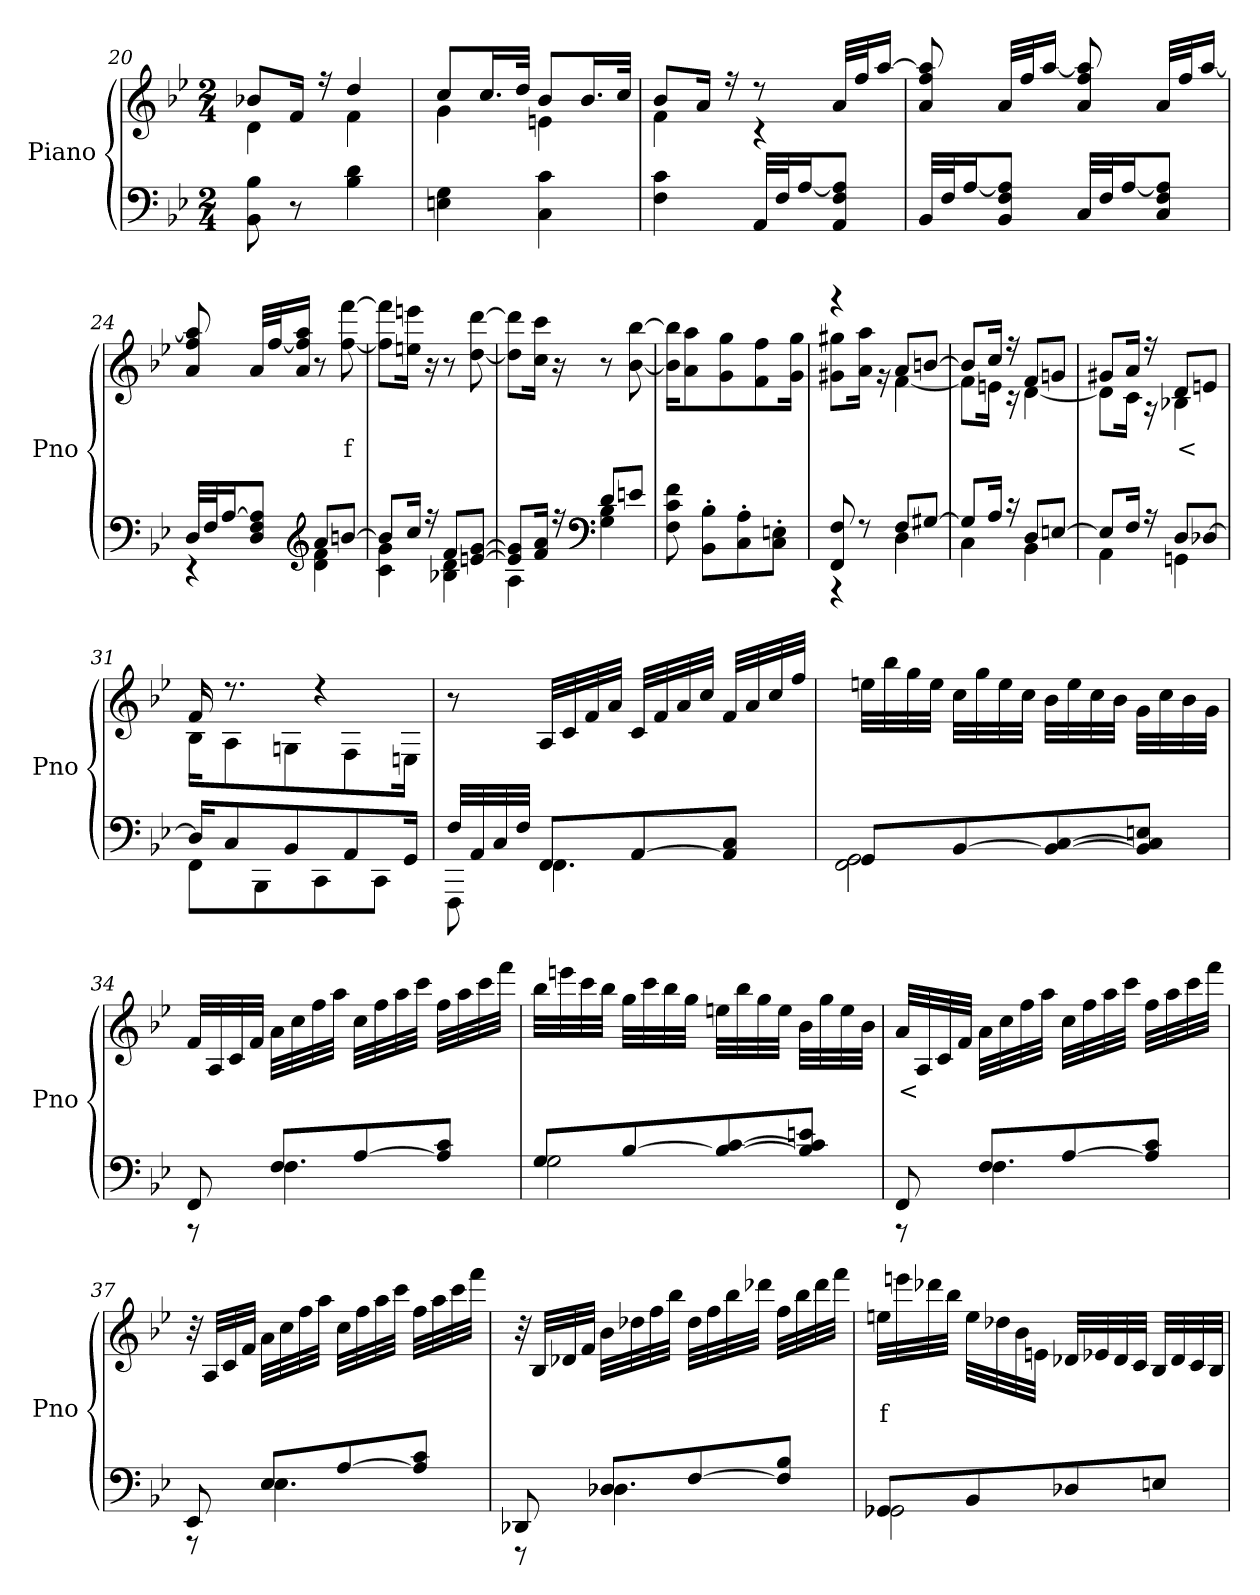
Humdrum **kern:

**kern	**kern	**text
*part2	*part1	*part1
*staff2	*staff1	*staff1
*I"Piano	*I"Piano	*
*I'Pno	*I'Pno	*
*clefF4	*clefG2	*
*k[b-e-]	*k[b-e-]	*
*B-:	*B-:	*
*M2/4	*M2/4	*
=20	=20	=20
*	*^	*
8BB-\ 8B-\	8b-X/L	4d\	.
8r	16f/Jk	.	.
.	16r	.	.
4B-\ 4d\	4dd/	4f\	.
!!LO:LB:g=z	!!
=21	=21	=21	=21
4En\ 4G\	8cc/L	4g\	.
.	16.cc/L	.	.
.	32dd/JJk	.	.
4C\ 4c\	8b-/L	4en\	.
.	16.b-/L	.	.
.	32cc/JJk	.	.
=22	=22	=22	=22
4F\ 4c\	8b-/L	4f\	.
.	16a/Jk	.	.
.	16r	.	.
!	!	!	!LO:LY:b
32AA/LLL	8r	4r	p
32F/J	.	.	.
[16A/J	.	.	.
8AA/ 8F/ 8A/]J	32a/LLL	.	.
.	32ff/J	.	.
.	[16aa/JJ	.	.
*	*v	*v	*
=23	=23	=23
32BB-/LLL	8a/ 8ff/ 8aa/]	.
32F/J	.	.
[16A/J	.	.
8BB-/ 8F/ 8A/]J	32a/LLL	.
.	32ff/J	.
.	[16aa/JJ	.
32C/LLL	8a/ 8ff/ 8aa/]	.
32F/J	.	.
[16A/J	.	.
8C/ 8F/ 8A/]J	32a/LLL	.
.	32ff/J	.
.	[16aa/JJ	.
=24	=24	=24
*^	*	*
32D/LLL	4r	8a/ 8ff/ 8aa/]	.
32F/J	.	.	.
[16A/J	.	.	.
8D/ 8F/ 8A/]J	.	32a/LLL	.
.	.	[32ff/J	.
.	.	16a/ 16ff/] 16aa/JJ	.
*clefG2	*	*	*
8a/L	4d\ 4f\	8r	.
!	!	!	!LO:LY:b
[8bn/J	.	[8ff\ [8fff\	f
=25	=25	=25	=25
8b/L]	4c\ 4g\	8ff\] 8fff\]L	.
16cc/Jk	.	16een\ 16eeen\Jk	.
16r	.	16r	.
8f/L	4B-X\ 4d\	8r	.
[8en/ [8g/J	.	[8dd\ [8ddd\	.
!!LO:PB:g=z
=26	=26	=26	=26
8e/] 8g/]L	4A\	8dd\] 8ddd\]L	.
16f/ 16a/Jk	.	16cc\ 16ccc\Jk	.
16r	.	16r	.
*clefF4	*	*	*
8d/L	4G\ 4B-\	8r	.
8en/J	.	[8b-\ [8bb-\	.
*v	*v	*	*
=27	=27	=27
8F\ 8c\ 8f\	16b-\] 16bb-\]KL	.
.	8a\ 8aa\	.
8BB-\' 8B-\'L	.	.
.	8g\ 8gg\	.
8C\' 8A\'	.	.
.	8f\ 8ff\	.
8C\' 8En\'J	.	.
.	16g\ 16gg\Jk	.
=28	=28	=28
*^	*^	*
8FF/ 8F/	4r	4r	8g#X\ 8gg#X\L	.
8r	.	.	16a\ 16aa\Jk	.
.	.	.	16r	.
8F/L	4D\	8a/L	[4f\	.
[8G#X/J	.	[8bn/J	.	.
=29	=29	=29	=29	=29
8G#/L]	4C\	8b/L]	8f\L]	.
16A/Jk	.	16cc/Jk	16en\Jk	.
16r	.	16r	16r	.
8D/L	4BB-\	8f/L	[4d\	.
[8En/J	.	8gn/J	.	.
=30	=30	=30	=30	=30
8E/L]	4AA\	8g#X/L	8d\L]	.
16F/Jk	.	16a/Jk	16c\Jk	.
16r	.	16r	16r	.
!	!	!	!	!LO:LY:b
8D/L	4GGn\	8d/L	4B-X\	<
[8D-X/J	.	8en/J	.	.
=31	=31	=31	=31	=31
16D-/KL]	8FF\L	16f/	16B-\KL	.
8C/	.	8.r	8A\	.
.	8BBB-\	.	.	.
8BB-/	.	.	8Gn\	.
.	8CC\	4r	.	.
8AA/	.	.	8F\	.
.	8CC\J	.	.	.
16GG/Jk	.	.	16En\Jk	.
*	*	*v	*v	*
!!LO:LB:g=z
=32	=32	=32	=32
32F/LLL	8FFF\	8r	.
32AA/	.	.	.
32C/	.	.	.
32F/JJJ	.	.	.
8FF/L	4.FF\	32A/LLL	.
.	.	32c/	.
.	.	32f/	.
.	.	32a/JJJ	.
[8AA/	.	32c/LLL	.
.	.	32f/	.
.	.	32a/	.
.	.	32cc/JJJ	.
8AA/] 8C/J	.	32f/LLL	.
.	.	32a/	.
.	.	32cc/	.
.	.	32ff/JJJ	.
=33	=33	=33	=33
8GG/L	2FF\ 2GG\	32een\LLL	.
.	.	32bb-\	.
.	.	32gg\	.
.	.	32ee\JJJ	.
[8BB-/	.	32cc\LLL	.
.	.	32gg\	.
.	.	32ee\	.
.	.	32cc\JJJ	.
8BB-/_ [8C/	.	32b-\LLL	.
.	.	32ee\	.
.	.	32cc\	.
.	.	32b-\JJJ	.
8BB-/] 8C/] 8En/J	.	32g\LLL	.
.	.	32cc\	.
.	.	32b-\	.
.	.	32g\JJJ	.
=34	=34	=34	=34
8FF/	8r	32f/LLL	.
.	.	32A/	.
.	.	32c/	.
.	.	32f/JJJ	.
8F/L	4.F\	32a\LLL	.
.	.	32cc\	.
.	.	32ff\	.
.	.	32aa\JJJ	.
[8A/	.	32cc\LLL	.
.	.	32ff\	.
.	.	32aa\	.
.	.	32ccc\JJJ	.
8A/] 8c/J	.	32ff\LLL	.
.	.	32aa\	.
.	.	32ccc\	.
.	.	32fff\JJJ	.
!!LO:LB:g=z
=35	=35	=35	=35
8G/L	2G\	32bb-\LLL	.
.	.	32eeen\	.
.	.	32ccc\	.
.	.	32bb-\JJJ	.
[8B-/	.	32gg\LLL	.
.	.	32ccc\	.
.	.	32bb-\	.
.	.	32gg\JJJ	.
8B-/_ [8c/	.	32een\LLL	.
.	.	32bb-\	.
.	.	32gg\	.
.	.	32ee\JJJ	.
8B-/] 8c/] 8en/J	.	32b-\LLL	.
.	.	32gg\	.
.	.	32ee\	.
.	.	32b-\JJJ	.
=36	=36	=36	=36
!	!	!	!LO:LY:b
8FF/	8r	32a/LLL	<
.	.	32A/	.
.	.	32c/	.
.	.	32f/JJJ	.
8F/L	4.F\	32a\LLL	.
.	.	32cc\	.
.	.	32ff\	.
.	.	32aa\JJJ	.
[8A/	.	32cc\LLL	.
.	.	32ff\	.
.	.	32aa\	.
.	.	32ccc\JJJ	.
8A/] 8c/J	.	32ff\LLL	.
.	.	32aa\	.
.	.	32ccc\	.
.	.	32fff\JJJ	.
=37	=37	=37	=37
8EE-/	8r	32r	.
.	.	32A/LLL	.
.	.	32c/	.
.	.	32f/JJJ	.
8E-/L	4.E-\	32a\LLL	.
.	.	32cc\	.
.	.	32ff\	.
.	.	32aa\JJJ	.
[8A/	.	32cc\LLL	.
.	.	32ff\	.
.	.	32aa\	.
.	.	32ccc\JJJ	.
8A/] 8c/J	.	32ff\LLL	.
.	.	32aa\	.
.	.	32ccc\	.
.	.	32fff\JJJ	.
!!LO:LB:g=z
=38	=38	=38	=38
8DD-X/	8r	32r	.
.	.	32B-/LLL	.
.	.	32d-X/	.
.	.	32f/JJJ	.
8D-X/L	4.D-\	32b-\LLL	.
.	.	32dd-X\	.
.	.	32ff\	.
.	.	32bb-\JJJ	.
[8F/	.	32dd-\LLL	.
.	.	32ff\	.
.	.	32bb-\	.
.	.	32ddd-X\JJJ	.
8F/] 8B-/J	.	32ff\LLL	.
.	.	32bb-\	.
.	.	32ddd-\	.
.	.	32fff\JJJ	.
=39	=39	=39	=39
!	!	!	!LO:LY:b
8GG-X/L	2GG-\	32een\LLL	f
.	.	32eeen\	.
.	.	32ddd-X\	.
.	.	32bb-\JJJ	.
8BB-/	.	32ee\LLL	.
.	.	32dd-X\	.
.	.	32b-\	.
.	.	32en\JJJ	.
8D-X/	.	32d-X/LLL	.
.	.	32e-X/	.
.	.	32d-/	.
.	.	32c/JJJ	.
8En/J	.	32B-/LLL	.
.	.	32d-/	.
.	.	32c/	.
.	.	32B-/JJJ	.
*v	*v	*	*
=	=	=
*-	*-	*-
